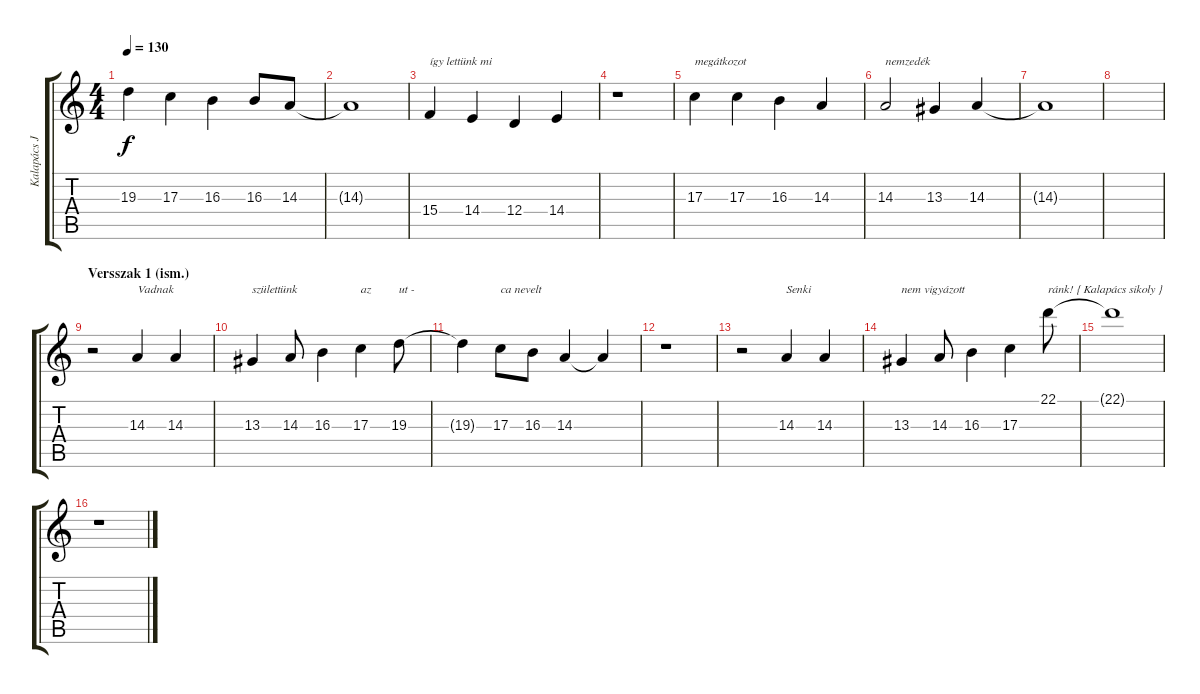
\track ("Kalapács József" "Kalapács J") {instrument violin}
\staff {score tabs}
\tuning (E4 B3 G3 D3 A2 E2) {hide}
\ts (4 4)
\tempo 130
\clef g2
\ks c
19.3{t}.4{dy f} 17.3.4 16.3.4 16.3.8 14.3.8 |
14.3{t}.1 |
15.4.4{txt "így lettünk mi"} 14.4.4 12.4.4 14.4.4 |
r.1 |
17.3.4{txt "megátkozot"} 17.3.4 16.3.4 14.3.4 |
14.3.2{txt "nemzedék"} 13.3.4 14.3.4 |
14.3{t}.1 |
|
\section ("" "Versszak 1 (ism.)")
r.2 14.3.4{txt "Vadnak"} 14.3.4 |
13.3.4{txt "születtünk"} 14.3.8 16.3.4 17.3.4{txt "az"} 19.3.8{txt "ut -"} |
19.3{t}.4 17.3.8{txt "ca nevelt"} 16.3.8 14.3.4 14.3{t}.4 |
r.1 |
r.2 14.3.4{txt "Senki"} 14.3.4 |
13.3.4{txt "nem vigyázott"} 14.3.8 16.3.4 17.3.4 22.1.8{txt "ránk! { Kalapács sikoly }"} |
22.1{t}.1 |
r.1
